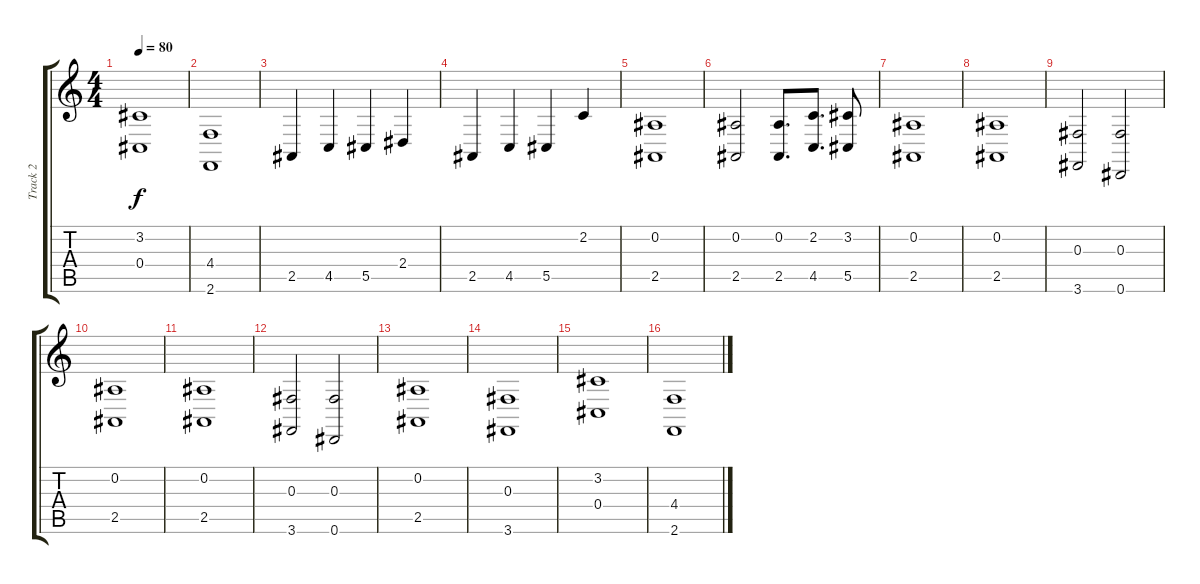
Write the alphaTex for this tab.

\track ("Track 2" "Track 2") {instrument acousticgrandpiano}
\staff {score tabs}
\tuning (Eb4 Bb3 Gb3 Db3 Ab2 Eb2) {hide}
\ts (4 4)
\tempo 80
\clef g2
\ks c
(3.2 0.4).1{dy f} |
(4.4 2.6).1 |
2.5.4 4.5.4 5.5.4 2.4.4 |
2.5.4 4.5.4 5.5.4 2.2.4 |
(0.2 2.5).1 |
(0.2 2.5).2 (0.2 2.5).8{d} (2.2 4.5).8{d} (3.2 5.5).8 |
(0.2 2.5).1 |
(0.2 2.5).1 |
(0.3 3.6).2 (0.3 0.6).2 |
(0.2 2.5).1 |
(0.2 2.5).1 |
(0.3 3.6).2 (0.3 0.6).2 |
(0.2 2.5).1 |
(0.3 3.6).1 |
(3.2 0.4).1 |
(4.4 2.6).1
